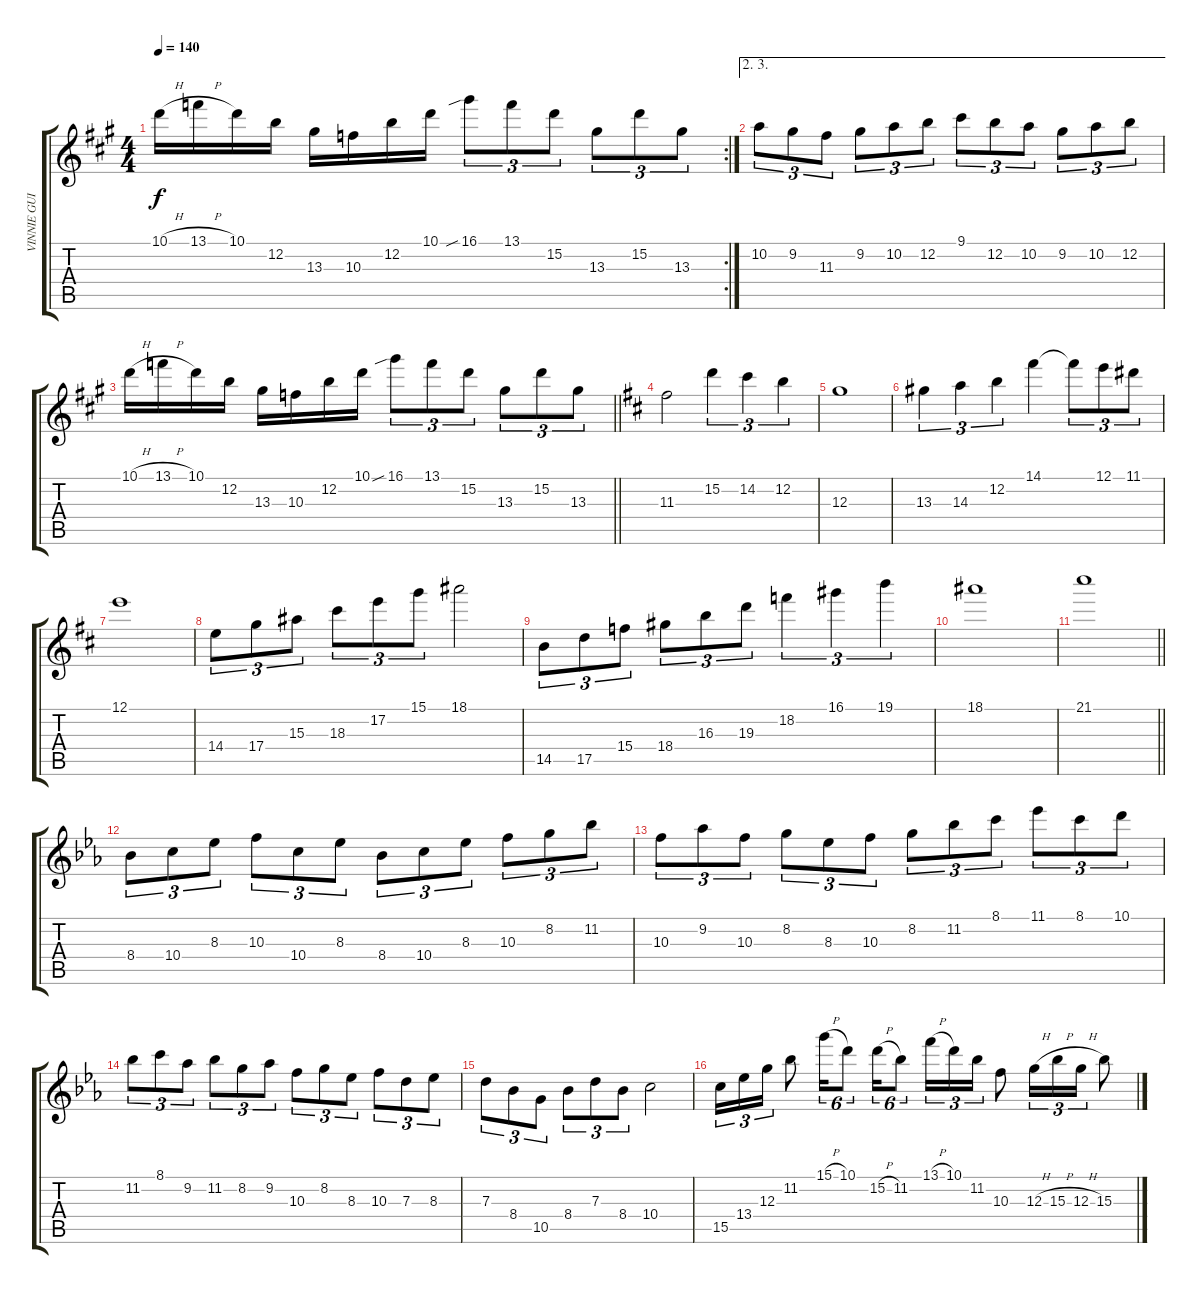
\track ("VINNIE GUITAR 1" "VINNIE GUI") {instrument acousticguitarnylon}
\staff {score tabs}
\tuning (E4 B3 G3 D3 A2 E2) {hide}
\rc 2
\ts (4 4)
\tempo 140
\clef g2
\ks a
10.1{h}.16{dy f} 13.1{h}.16 10.1.16 12.2.16 13.3.16 10.3.16 12.2.16 10.1.16 16.1{sib}.8{tu (3 2)} 13.1.8{tu (3 2)} 15.2.8{tu (3 2)} 13.3.8{tu (3 2)} 15.2.8{tu (3 2)} 13.3.8{tu (3 2)} |
\ae (2 3)
10.2.8{tu (3 2)} 9.2.8{tu (3 2)} 11.3.8{tu (3 2)} 9.2.8{tu (3 2)} 10.2.8{tu (3 2)} 12.2.8{tu (3 2)} 9.1.8{tu (3 2)} 12.2.8{tu (3 2)} 10.2.8{tu (3 2)} 9.2.8{tu (3 2)} 10.2.8{tu (3 2)} 12.2.8{tu (3 2)} |
\barLineRight lightlight
10.1{h}.16 13.1{h}.16 10.1.16 12.2.16 13.3.16 10.3.16 12.2.16 10.1.16 16.1{sib}.8{tu (3 2)} 13.1.8{tu (3 2)} 15.2.8{tu (3 2)} 13.3.8{tu (3 2)} 15.2.8{tu (3 2)} 13.3.8{tu (3 2)} |
\ks d
11.3.2 15.2.4{tu (3 2)} 14.2.4{tu (3 2)} 12.2.4{tu (3 2)} |
12.3.1 |
13.3.4{tu (3 2)} 14.3.4{tu (3 2)} 12.2.4{tu (3 2)} 14.1.4 14.1{t}.8{tu (3 2)} 12.1.8{tu (3 2)} 11.1.8{tu (3 2)} |
12.1.1 |
14.4.8{tu (3 2)} 17.4.8{tu (3 2)} 15.3.8{tu (3 2)} 18.3.8{tu (3 2)} 17.2.8{tu (3 2)} 15.1.8{tu (3 2)} 18.1.2 |
14.5.8{tu (3 2)} 17.5.8{tu (3 2)} 15.4.8{tu (3 2)} 18.4.8{tu (3 2)} 16.3.8{tu (3 2)} 19.3.8{tu (3 2)} 18.2.4{tu (3 2)} 16.1.4{tu (3 2)} 19.1.4{tu (3 2)} |
18.1.1 |
\barLineRight lightlight
21.1.1 |
\ks eb
8.4.8{tu (3 2)} 10.4.8{tu (3 2)} 8.3.8{tu (3 2)} 10.3.8{tu (3 2)} 10.4.8{tu (3 2)} 8.3.8{tu (3 2)} 8.4.8{tu (3 2)} 10.4.8{tu (3 2)} 8.3.8{tu (3 2)} 10.3.8{tu (3 2)} 8.2.8{tu (3 2)} 11.2.8{tu (3 2)} |
10.3.8{tu (3 2)} 9.2.8{tu (3 2)} 10.3.8{tu (3 2)} 8.2.8{tu (3 2)} 8.3.8{tu (3 2)} 10.3.8{tu (3 2)} 8.2.8{tu (3 2)} 11.2.8{tu (3 2)} 8.1.8{tu (3 2)} 11.1.8{tu (3 2)} 8.1.8{tu (3 2)} 10.1.8{tu (3 2)} |
11.2.8{tu (3 2)} 8.1.8{tu (3 2)} 9.2.8{tu (3 2)} 11.2.8{tu (3 2)} 8.2.8{tu (3 2)} 9.2.8{tu (3 2)} 10.3.8{tu (3 2)} 8.2.8{tu (3 2)} 8.3.8{tu (3 2)} 10.3.8{tu (3 2)} 7.3.8{tu (3 2)} 8.3.8{tu (3 2)} |
7.3.8{tu (3 2)} 8.4.8{tu (3 2)} 10.5.8{tu (3 2)} 8.4.8{tu (3 2)} 7.3.8{tu (3 2)} 8.4.8{tu (3 2)} 10.4.2 |
15.5.16{tu (3 2)} 13.4.16{tu (3 2)} 12.3.16{tu (3 2)} 11.2.8 15.1{h}.16{tu (6 4)} 10.1.8{tu (6 4)} 15.2{h}.16{tu (6 4)} 11.2.8{tu (6 4)} 13.1{h}.16{tu (3 2)} 10.1.16{tu (3 2)} 11.2.16{tu (3 2)} 10.3.8 12.3{h}.16{tu (3 2)} 15.3{h}.16{tu (3 2)} 12.3{h}.16{tu (3 2)} 15.3.8
